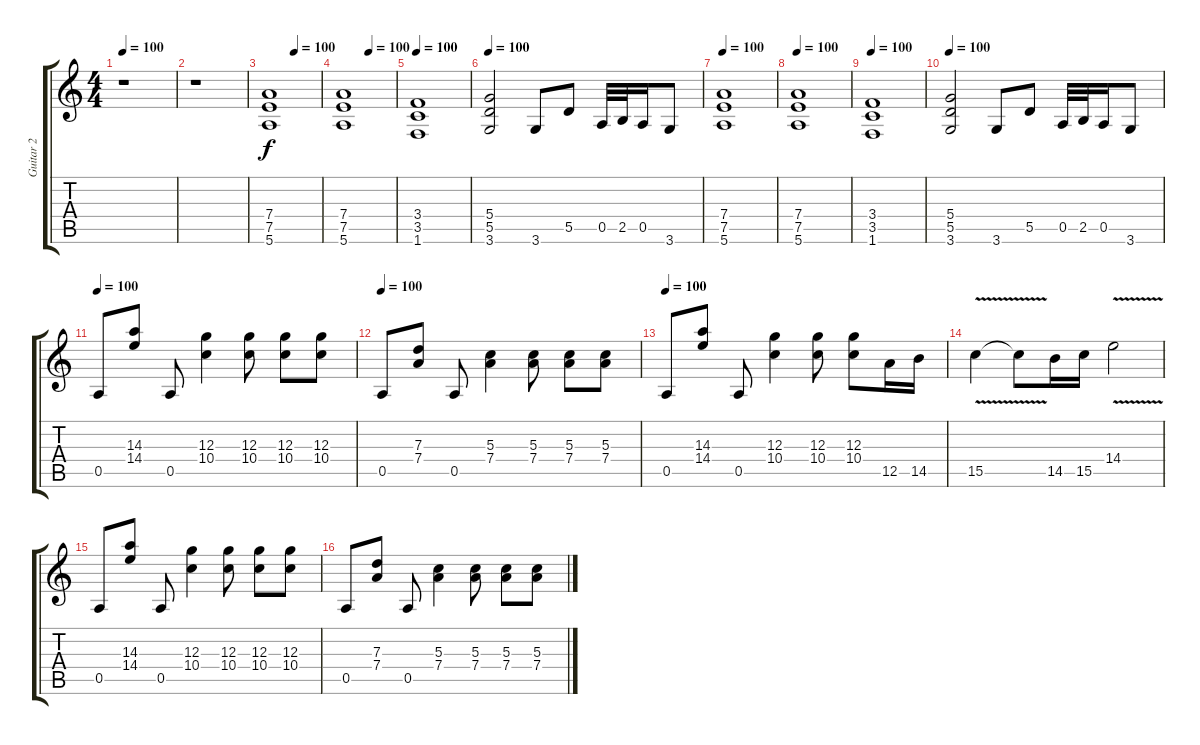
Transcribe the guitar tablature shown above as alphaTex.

\track ("Guitar 2" "Guitar 2") {instrument distortionguitar}
\staff {score tabs}
\tuning (E4 B3 G3 D3 A2 E2) {hide}
\ts (4 4)
\tempo 100
\clef g2
\ks c
r.1{dy f instrument distortionguitar} |
r.1 |
\tempo (100 0.5)
(7.4 7.5 5.6).1 |
\tempo (100 0.5)
(7.4 7.5 5.6).1 |
\tempo 100
(3.4 3.5 1.6).1 |
\tempo 100
(5.4 5.5 3.6).2 3.6.8 5.5.8 0.5.32 2.5.32 0.5.16 3.6.8 |
\tempo 100
(7.4 7.5 5.6).1 |
\tempo 100
(7.4 7.5 5.6).1 |
\tempo 100
(3.4 3.5 1.6).1 |
\tempo 100
(5.4 5.5 3.6).2 3.6.8 5.5.8 0.5.32 2.5.32 0.5.16 3.6.8 |
\tempo 100
0.5.8 (14.3 14.4).8 0.5.8 (12.3 10.4).4 (12.3 10.4).8 (12.3 10.4).8 (12.3 10.4).8 |
\tempo 100
0.5.8 (7.3 7.4).8 0.5.8 (5.3 7.4).4 (5.3 7.4).8 (5.3 7.4).8 (5.3 7.4).8 |
\tempo 100
0.5.8 (14.3 14.4).8 0.5.8 (12.3 10.4).4 (12.3 10.4).8 (12.3 10.4).8 12.5.16 14.5.16 |
15.5{v}.4 15.5{t}.8 14.5.16 15.5.16 14.4{v}.2 |
0.5.8 (14.3 14.4).8 0.5.8 (12.3 10.4).4 (12.3 10.4).8 (12.3 10.4).8 (12.3 10.4).8 |
0.5.8 (7.3 7.4).8 0.5.8 (5.3 7.4).4 (5.3 7.4).8 (5.3 7.4).8 (5.3 7.4).8
